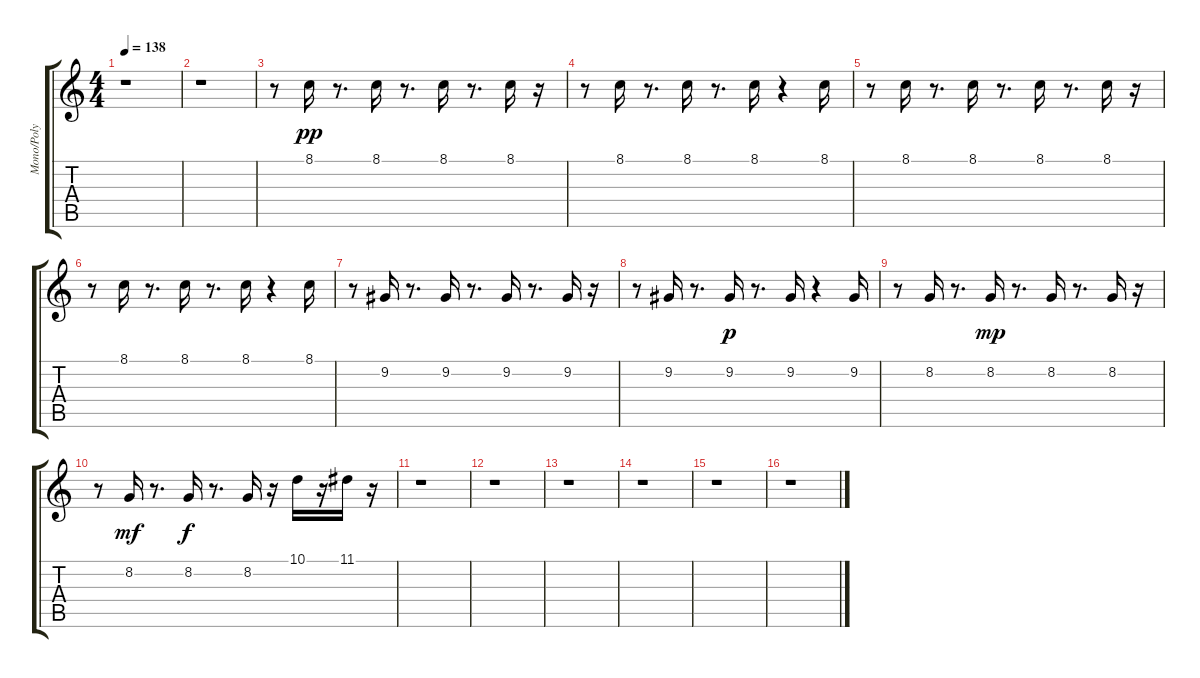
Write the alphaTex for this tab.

\track ("Mono/Poly" "Mono/Poly") {instrument lead2sawtooth}
\staff {score tabs}
\tuning (E4 B3 G3 D3 A2 E2) {hide}
\ts (4 4)
\tempo 138
\clef g2
\ks c
r.1{dy p} |
r.1 |
r.8 8.1.16{dy pp} r.8{d} 8.1.16 r.8{d} 8.1.16 r.8{d} 8.1.16 r.16 |
r.8 8.1.16 r.8{d} 8.1.16 r.8{d} 8.1.16 r.4 8.1.16 |
r.8 8.1.16 r.8{d} 8.1.16 r.8{d} 8.1.16 r.8{d} 8.1.16 r.16 |
r.8 8.1.16 r.8{d} 8.1.16 r.8{d} 8.1.16 r.4 8.1.16 |
r.8 9.2.16 r.8{d} 9.2.16 r.8{d} 9.2.16 r.8{d} 9.2.16 r.16 |
r.8 9.2.16 r.8{d} 9.2.16{dy p} r.8{d} 9.2.16 r.4 9.2.16 |
r.8 8.2.16 r.8{d} 8.2.16{dy mp} r.8{d} 8.2.16 r.8{d} 8.2.16 r.16 |
r.8 8.2.16{dy mf} r.8{d} 8.2.16{dy f} r.8{d} 8.2.16 r.16 10.1.16 r.16 11.1.16 r.16 |
r.1 |
r.1 |
r.1 |
r.1 |
r.1 |
r.1
